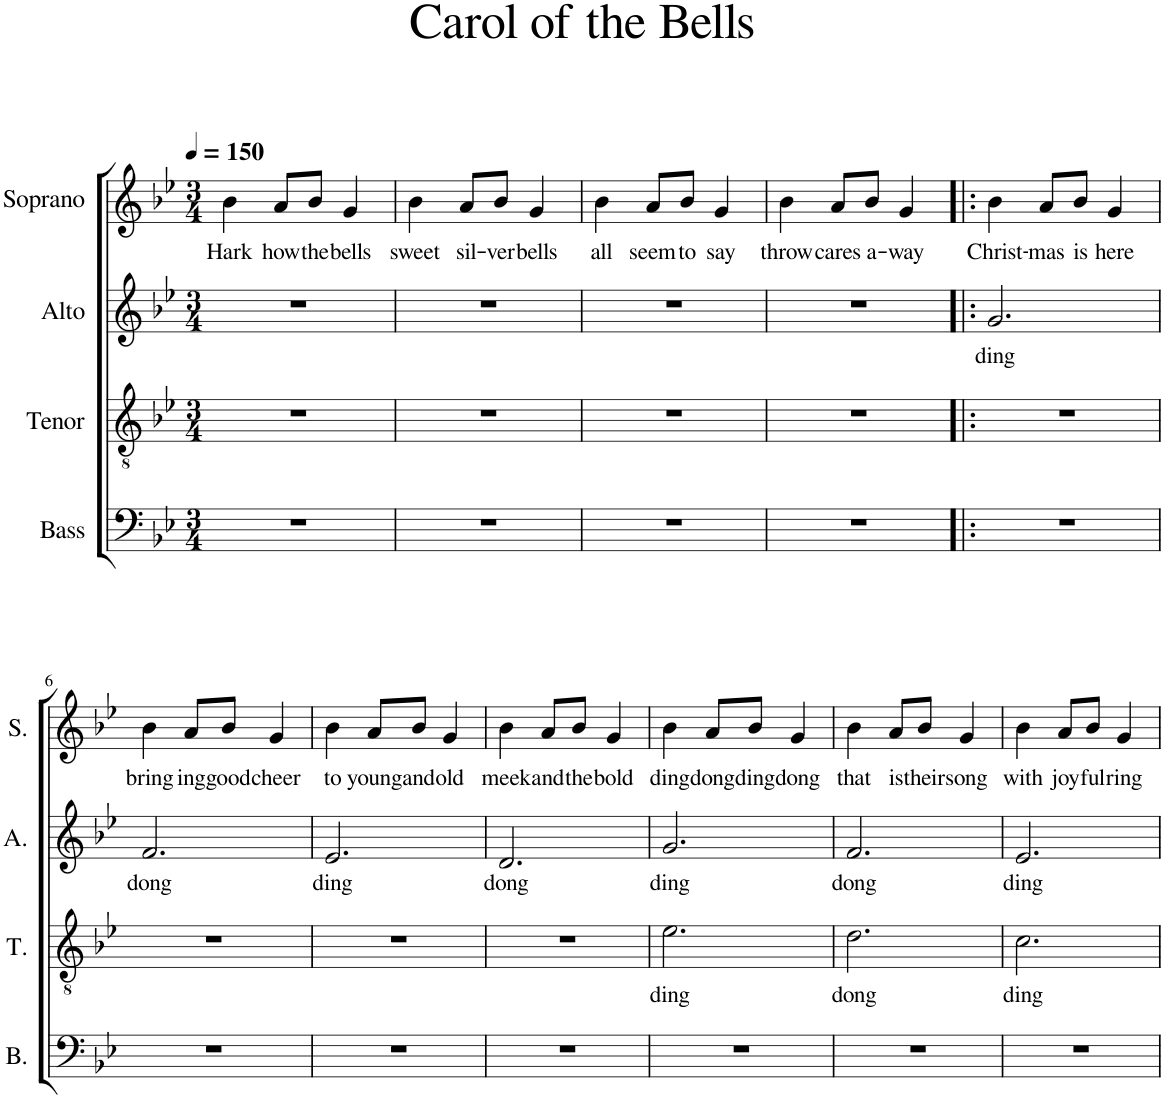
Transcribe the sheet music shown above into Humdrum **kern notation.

**kern	**kern	**text	**kern	**text	**kern	**text
*part4	*part3	*part3	*part2	*part2	*part1	*part1
*staff4	*staff3	*staff3	*staff2	*staff2	*staff1	*staff1
*I"Bass	*I"Tenor	*	*I"Alto	*	*I"Soprano	*
*I'B.	*I'T.	*	*I'A.	*	*I'S.	*
*clefF4	*clefGv2	*	*clefG2	*	*clefG2	*
*k[b-e-]	*k[b-e-]	*	*k[b-e-]	*	*k[b-e-]	*
*M3/4	*M3/4	*	*M3/4	*	*M3/4	*
*MM150	*MM150	*	*MM150	*	*MM150	*
=1	=1	=1	=1	=1	=1	=1
!	!	!	!	!	!	!LO:LY:b
2.r	2.r	.	2.r	.	4b-\	Hark
!	!	!	!	!	!	!LO:LY:b
.	.	.	.	.	8a/L	how
!	!	!	!	!	!	!LO:LY:b
.	.	.	.	.	8b-/J	the
!	!	!	!	!	!	!LO:LY:b
.	.	.	.	.	4g/	bells
=2	=2	=2	=2	=2	=2	=2
!	!	!	!	!	!	!LO:LY:b
2.r	2.r	.	2.r	.	4b-\	sweet
!	!	!	!	!	!	!LO:LY:b
.	.	.	.	.	8a/L	sil-
!	!	!	!	!	!	!LO:LY:b
.	.	.	.	.	8b-/J	-ver
!	!	!	!	!	!	!LO:LY:b
.	.	.	.	.	4g/	bells
=3	=3	=3	=3	=3	=3	=3
!	!	!	!	!	!	!LO:LY:b
2.r	2.r	.	2.r	.	4b-\	all
!	!	!	!	!	!	!LO:LY:b
.	.	.	.	.	8a/L	seem
!	!	!	!	!	!	!LO:LY:b
.	.	.	.	.	8b-/J	to
!	!	!	!	!	!	!LO:LY:b
.	.	.	.	.	4g/	say
=4	=4	=4	=4	=4	=4	=4
!	!	!	!	!	!	!LO:LY:b
2.r	2.r	.	2.r	.	4b-\	throw
!	!	!	!	!	!	!LO:LY:b
.	.	.	.	.	8a/L	cares
!	!	!	!	!	!	!LO:LY:b
.	.	.	.	.	8b-/J	a-
!	!	!	!	!	!	!LO:LY:b
.	.	.	.	.	4g/	-way
=5!|:	=5!|:	=5!|:	=5!|:	=5!|:	=5!|:	=5!|:
!	!	!	!	!LO:LY:b	!	!LO:LY:b
2.r	2.r	.	2.g/	ding	4b-\	Christ-
!	!	!	!	!	!	!LO:LY:b
.	.	.	.	.	8a/L	-mas
!	!	!	!	!	!	!LO:LY:b
.	.	.	.	.	8b-/J	is
!	!	!	!	!	!	!LO:LY:b
.	.	.	.	.	4g/	here
!!LO:LB:g=z
=6	=6	=6	=6	=6	=6	=6
!	!	!	!	!LO:LY:b	!	!LO:LY:b
2.r	2.r	.	2.f/	dong	4b-\	bring-
!	!	!	!	!	!	!LO:LY:b
.	.	.	.	.	8a/L	-ing
!	!	!	!	!	!	!LO:LY:b
.	.	.	.	.	8b-/J	good
!	!	!	!	!	!	!LO:LY:b
.	.	.	.	.	4g/	cheer
=7	=7	=7	=7	=7	=7	=7
!	!	!	!	!LO:LY:b	!	!LO:LY:b
2.r	2.r	.	2.e-/	ding	4b-\	to
!	!	!	!	!	!	!LO:LY:b
.	.	.	.	.	8a/L	young
!	!	!	!	!	!	!LO:LY:b
.	.	.	.	.	8b-/J	and
!	!	!	!	!	!	!LO:LY:b
.	.	.	.	.	4g/	old
=8	=8	=8	=8	=8	=8	=8
!	!	!	!	!LO:LY:b	!	!LO:LY:b
2.r	2.r	.	2.d/	dong	4b-\	meek
!	!	!	!	!	!	!LO:LY:b
.	.	.	.	.	8a/L	and
!	!	!	!	!	!	!LO:LY:b
.	.	.	.	.	8b-/J	the
!	!	!	!	!	!	!LO:LY:b
.	.	.	.	.	4g/	bold
=9	=9	=9	=9	=9	=9	=9
!	!	!LO:LY:b	!	!LO:LY:b	!	!LO:LY:b
2.r	2.e-\	ding	2.g/	ding	4b-\	ding
!	!	!	!	!	!	!LO:LY:b
.	.	.	.	.	8a/L	dong
!	!	!	!	!	!	!LO:LY:b
.	.	.	.	.	8b-/J	ding
!	!	!	!	!	!	!LO:LY:b
.	.	.	.	.	4g/	dong
=10	=10	=10	=10	=10	=10	=10
!	!	!LO:LY:b	!	!LO:LY:b	!	!LO:LY:b
2.r	2.d\	dong	2.f/	dong	4b-\	that
!	!	!	!	!	!	!LO:LY:b
.	.	.	.	.	8a/L	is
!	!	!	!	!	!	!LO:LY:b
.	.	.	.	.	8b-/J	their
!	!	!	!	!	!	!LO:LY:b
.	.	.	.	.	4g/	song
=11	=11	=11	=11	=11	=11	=11
!	!	!LO:LY:b	!	!LO:LY:b	!	!LO:LY:b
2.r	2.c\	ding	2.e-/	ding	4b-\	with
!	!	!	!	!	!	!LO:LY:b
.	.	.	.	.	8a/L	joy-
!	!	!	!	!	!	!LO:LY:b
.	.	.	.	.	8b-/J	-ful
!	!	!	!	!	!	!LO:LY:b
.	.	.	.	.	4g/	ring
=	=	=	=	=	=	=
*-	*-	*-	*-	*-	*-	*-
